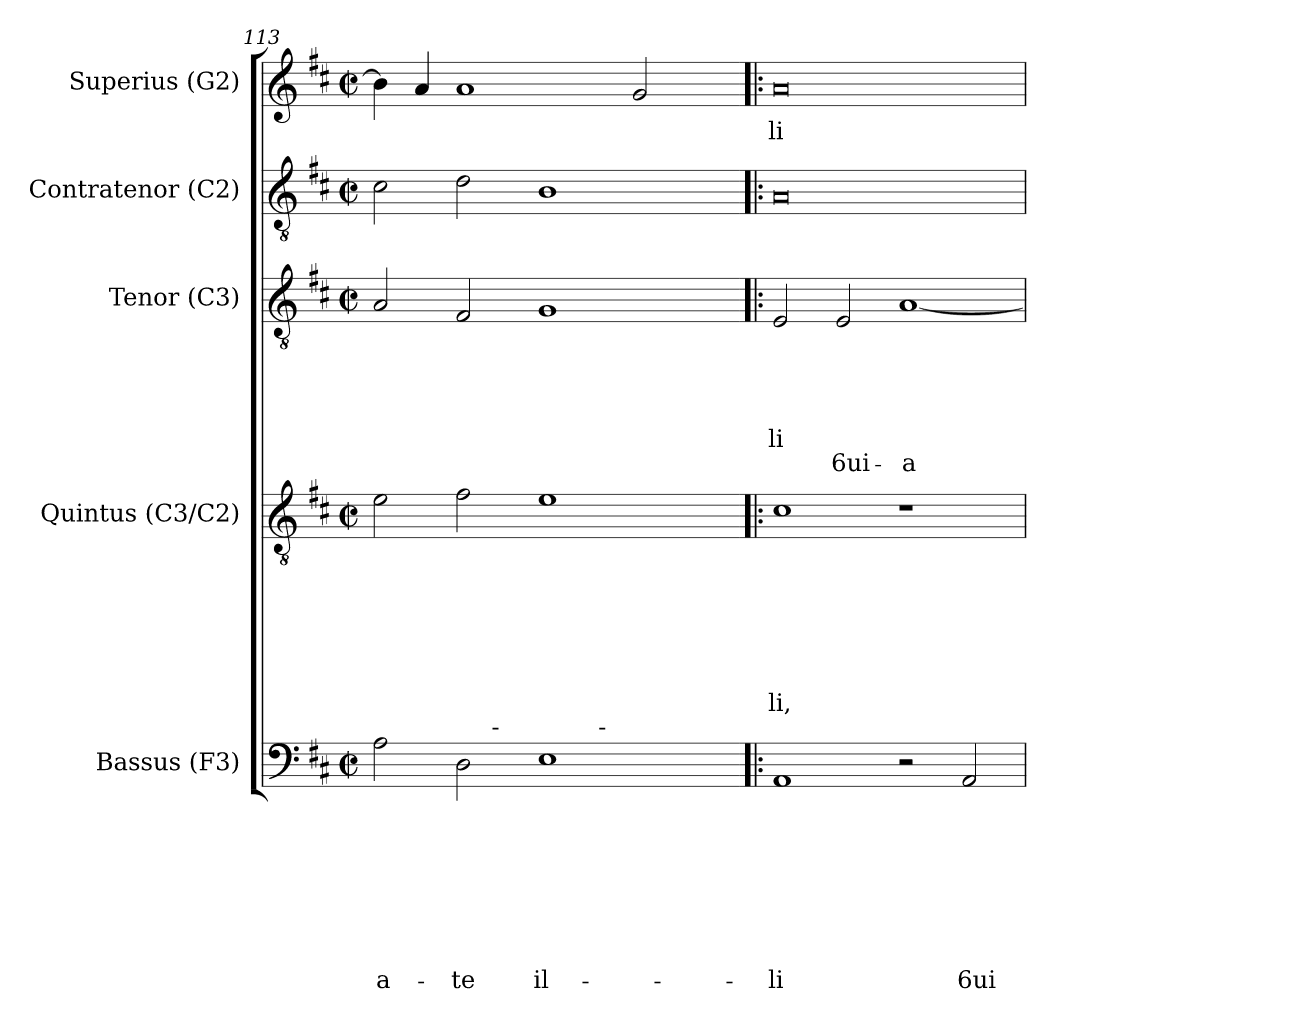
**kern	**text	**text	**text	**text	**text	**text	**text	**text	**kern	**text	**text	**text	**text	**text	**text	**text	**kern	**text	**text	**text	**text	**text	**text	**kern	**kern	**text
*part5	*part5	*part5	*part5	*part5	*part5	*part5	*part5	*part5	*part4	*part4	*part4	*part4	*part4	*part4	*part4	*part4	*part3	*part3	*part3	*part3	*part3	*part3	*part3	*part2	*part1	*part1
*staff5	*staff5	*staff5	*staff5	*staff5	*staff5	*staff5	*staff5	*staff5	*staff4	*staff4	*staff4	*staff4	*staff4	*staff4	*staff4	*staff4	*staff3	*staff3	*staff3	*staff3	*staff3	*staff3	*staff3	*staff2	*staff1	*staff1
*I"Bassus (F3)	*	*	*	*	*	*	*	*	*I"Quintus (C3/C2)	*	*	*	*	*	*	*	*I"Tenor (C3)	*	*	*	*	*	*	*I"Contratenor (C2)	*I"Superius (G2)	*
*I'B.	*	*	*	*	*	*	*	*	*I'Q.	*	*	*	*	*	*	*	*I'T.	*	*	*	*	*	*	*I'Ct.	*I'S.	*
*clefF4	*	*	*	*	*	*	*	*	*clefGv2	*	*	*	*	*	*	*	*clefGv2	*	*	*	*	*	*	*clefGv2	*clefG2	*
*k[f#c#]	*	*	*	*	*	*	*	*	*k[f#c#]	*	*	*	*	*	*	*	*k[f#c#]	*	*	*	*	*	*	*k[f#c#]	*k[f#c#]	*
*D:	*	*	*	*	*	*	*	*	*D:	*	*	*	*	*	*	*	*D:	*	*	*	*	*	*	*D:	*D:	*
*M2/2	*	*	*	*	*	*	*	*	*M2/2	*	*	*	*	*	*	*	*M2/2	*	*	*	*	*	*	*M2/2	*M2/2	*
*met(c|)	*	*	*	*	*	*	*	*	*met(c|)	*	*	*	*	*	*	*	*met(c|)	*	*	*	*	*	*	*met(c|)	*met(c|)	*
=113	=113	=113	=113	=113	=113	=113	=113	=113	=113	=113	=113	=113	=113	=113	=113	=113	=113	=113	=113	=113	=113	=113	=113	=113	=113	=113
!LO:TX:a:t=il	!	!	!	!	!	!	!	!	!	!	!	!	!	!	!	!	!	!	!	!	!	!	!	!	!	!
!	!	!	!	!	!	!	!	!LO:LY:b	!	!	!	!	!	!	!	!	!	!	!	!	!	!	!	!	!	!
*^	*	*	*	*	*	*	*	*	*	*	*	*	*	*	*	*	*	*	*	*	*	*	*	*	*	*
*	*^	*	*	*	*	*	*	*	*	*	*	*	*	*	*	*	*	*	*	*	*	*	*	*	*	*	*
2A\	2ryy	1ryy	.	.	.	.	.	.	.	-a-	2e\	.	.	.	.	.	.	.	2A/	.	.	.	.	.	.	2c#\	4b\]	.
.	.	.	.	.	.	.	.	.	.	.	.	.	.	.	.	.	.	.	.	.	.	.	.	.	.	.	4a/	.
!	!	!	!	!	!	!	!	!	!	!LO:LY:b	!	!	!	!	!	!	!	!	!	!	!	!	!	!	!	!	!	!
2D\	8.ryy	.	.	.	.	.	.	.	.	-te	2f#\	.	.	.	.	.	.	.	2F#/	.	.	.	.	.	.	2d\	1a	.
!	!LO:TX:a:t=-	!	!	!	!	!	!	!	!	!	!	!	!	!	!	!	!	!	!	!	!	!	!	!	!	!	!	!
.	1ryy	.	.	.	.	.	.	.	.	.	.	.	.	.	.	.	.	.	.	.	.	.	.	.	.	.	.	.
!	!	!	!	!	!	!	!	!	!	!LO:LY:b:rj	!	!	!	!	!	!	!	!	!	!	!	!	!	!	!	!	!	!
1E	.	4ryy	.	.	.	.	.	.	.	il-	1e	.	.	.	.	.	.	.	1G	.	.	.	.	.	.	1B	.	.
.	.	16ryy	.	.	.	.	.	.	.	.	.	.	.	.	.	.	.	.	.	.	.	.	.	.	.	.	.	.
!	!	!LO:TX:a:t=-	!	!	!	!	!	!	!	!	!	!	!	!	!	!	!	!	!	!	!	!	!	!	!	!	!	!
.	.	2ryy	.	.	.	.	.	.	.	.	.	.	.	.	.	.	.	.	.	.	.	.	.	.	.	.	.	.
.	.	.	.	.	.	.	.	.	.	.	.	.	.	.	.	.	.	.	.	.	.	.	.	.	.	.	2g/	.
.	4ryy	.	.	.	.	.	.	.	.	.	.	.	.	.	.	.	.	.	.	.	.	.	.	.	.	.	.	.
.	.	8.ryy	.	.	.	.	.	.	.	.	.	.	.	.	.	.	.	.	.	.	.	.	.	.	.	.	.	.
.	16ryy	.	.	.	.	.	.	.	.	.	.	.	.	.	.	.	.	.	.	.	.	.	.	.	.	.	.	.
!!LO:LB:g=z
=114!|:	=114!|:	=114!|:	=114!|:	=114!|:	=114!|:	=114!|:	=114!|:	=114!|:	=114!|:	=114!|:	=114!|:	=114!|:	=114!|:	=114!|:	=114!|:	=114!|:	=114!|:	=114!|:	=114!|:	=114!|:	=114!|:	=114!|:	=114!|:	=114!|:	=114!|:	=114!|:	=114!|:	=114!|:
!	!	!	!	!	!	!	!	!	!	!LO:LY:b:rj	!	!	!	!	!	!	!	!LO:LY:b	!	!	!	!	!	!LO:LY:b:rj	!	!	!	!LO:LY:b:rj
*v	*v	*v	*	*	*	*	*	*	*	*	*	*	*	*	*	*	*	*	*	*	*	*	*	*	*	*	*	*
1AA	.	.	.	.	.	.	.	-li	1c#	.	.	.	.	.	.	-li,	2E/	.	.	.	.	-li	.	0A	0a	-li
!	!	!	!	!	!	!	!	!	!	!	!	!	!	!	!	!	!	!	!	!	!	!	!LO:LY:b	!	!	!
.	.	.	.	.	.	.	.	.	.	.	.	.	.	.	.	.	2E/	.	.	.	.	.	6ui-	.	.	.
!	!	!	!	!	!	!	!	!	!	!	!	!	!	!	!	!	!	!	!	!	!	!	!LO:LY:b:rj	!	!	!
2r	.	.	.	.	.	.	.	.	1r	.	.	.	.	.	.	.	[<1A	.	.	.	.	.	-a	.	.	.
!	!	!	!	!	!	!	!	!LO:LY:b	!	!	!	!	!	!	!	!	!	!	!	!	!	!	!	!	!	!
2AA/	.	.	.	.	.	.	.	6ui-	.	.	.	.	.	.	.	.	.	.	.	.	.	.	.	.	.	.
=	=	=	=	=	=	=	=	=	=	=	=	=	=	=	=	=	=	=	=	=	=	=	=	=	=	=
*-	*-	*-	*-	*-	*-	*-	*-	*-	*-	*-	*-	*-	*-	*-	*-	*-	*-	*-	*-	*-	*-	*-	*-	*-	*-	*-
